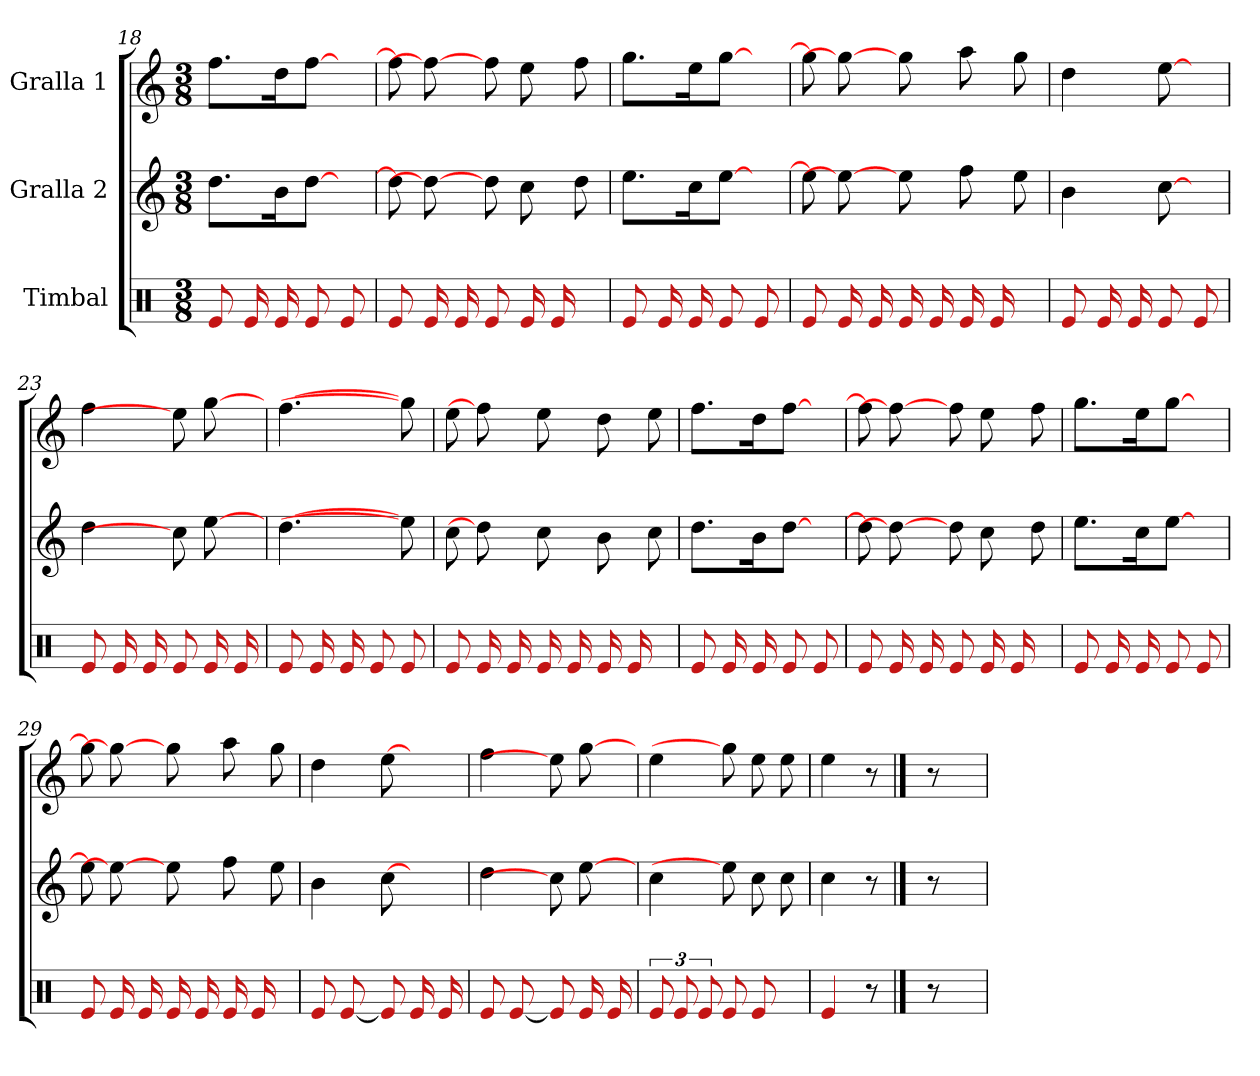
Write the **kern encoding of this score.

**kern	**kern	**kern
*part3	*part2	*part1
*staff3	*staff2	*staff1
*I"Timbal	*I"Gralla 2	*I"Gralla 1
*clefX	*clefG2	*clefG2
*k[]	*k[]	*k[]
*M3/8	*M3/8	*M3/8
=18	=18	=18
8e	8.dd\L	8.ff\L
16e	.	.
16e	16b\K	16dd\K
8e	[8dd\J	[8ff\J
8e	8ryy	8ryy
=19	=19	=19
8e	8dd]	8ff]
16e	8dd_	8ff_
16e	.	.
8e	8dd	8ff
16e	8cc	8ee
16e	.	.
8ryy	8dd	8ff
=20	=20	=20
8e	8.ee\L	8.gg\L
16e	.	.
16e	16cc\K	16ee\K
8e	[8ee\J	[8gg\J
8e	8ryy	8ryy
=21	=21	=21
8e	8ee]	8gg]
16e	8ee_	8gg_
16e	.	.
16e	8ee	8gg
16e	.	.
16e	8ff	8aa
16e	.	.
8ryy	8ee	8gg
=22	=22	=22
8e	4b	4dd
16e	.	.
16e	.	.
8e	[8cc	[8ee
8e	8ryy	8ryy
=23	=23	=23
8e	4dd	4ff
16e	.	.
16e	.	.
8e	8cc]	8ee]
16e	[8ee	[8gg
16e	.	.
=24	=24	=24
8e	[4.dd	[4.ff
16e	.	.
16e	.	.
8e	.	.
8e	8ee]	8gg]
=25	=25	=25
8e	8cc	8ee
16e	8dd]	8ff]
16e	.	.
16e	8cc	8ee
16e	.	.
16e	8b	8dd
16e	.	.
8ryy	8cc	8ee
=26	=26	=26
8e	8.dd\L	8.ff\L
16e	.	.
16e	16b\K	16dd\K
8e	[8dd\J	[8ff\J
8e	8ryy	8ryy
=27	=27	=27
8e	8dd]	8ff]
16e	8dd_	8ff_
16e	.	.
8e	8dd	8ff
16e	8cc	8ee
16e	.	.
8ryy	8dd	8ff
=28	=28	=28
8e	8.ee\L	8.gg\L
16e	.	.
16e	16cc\K	16ee\K
8e	[8ee\J	[8gg\J
8e	8ryy	8ryy
=29	=29	=29
8e	8ee]	8gg]
16e	8ee_	8gg_
16e	.	.
16e	8ee	8gg
16e	.	.
16e	8ff	8aa
16e	.	.
8ryy	8ee	8gg
=30	=30	=30
8e	4b	4dd
[8e	.	.
8e]	[8cc	[8ee
16e	8ryy	8ryy
16e	.	.
=31	=31	=31
8e	4dd	4ff
[8e	.	.
8e]	8cc]	8ee]
16e	[8ee	[8gg
16e	.	.
=32	=32	=32
12e	4cc	4ee
12e	.	.
12e	.	.
8e	8ee]	8gg]
8e	8cc	8ee
8ryy	8cc	8ee
=33	=33	=33
4e	4cc	4ee
8r	8r	8r
==34	==34	==34
8r	8r	8r
=	=	=
*-	*-	*-
